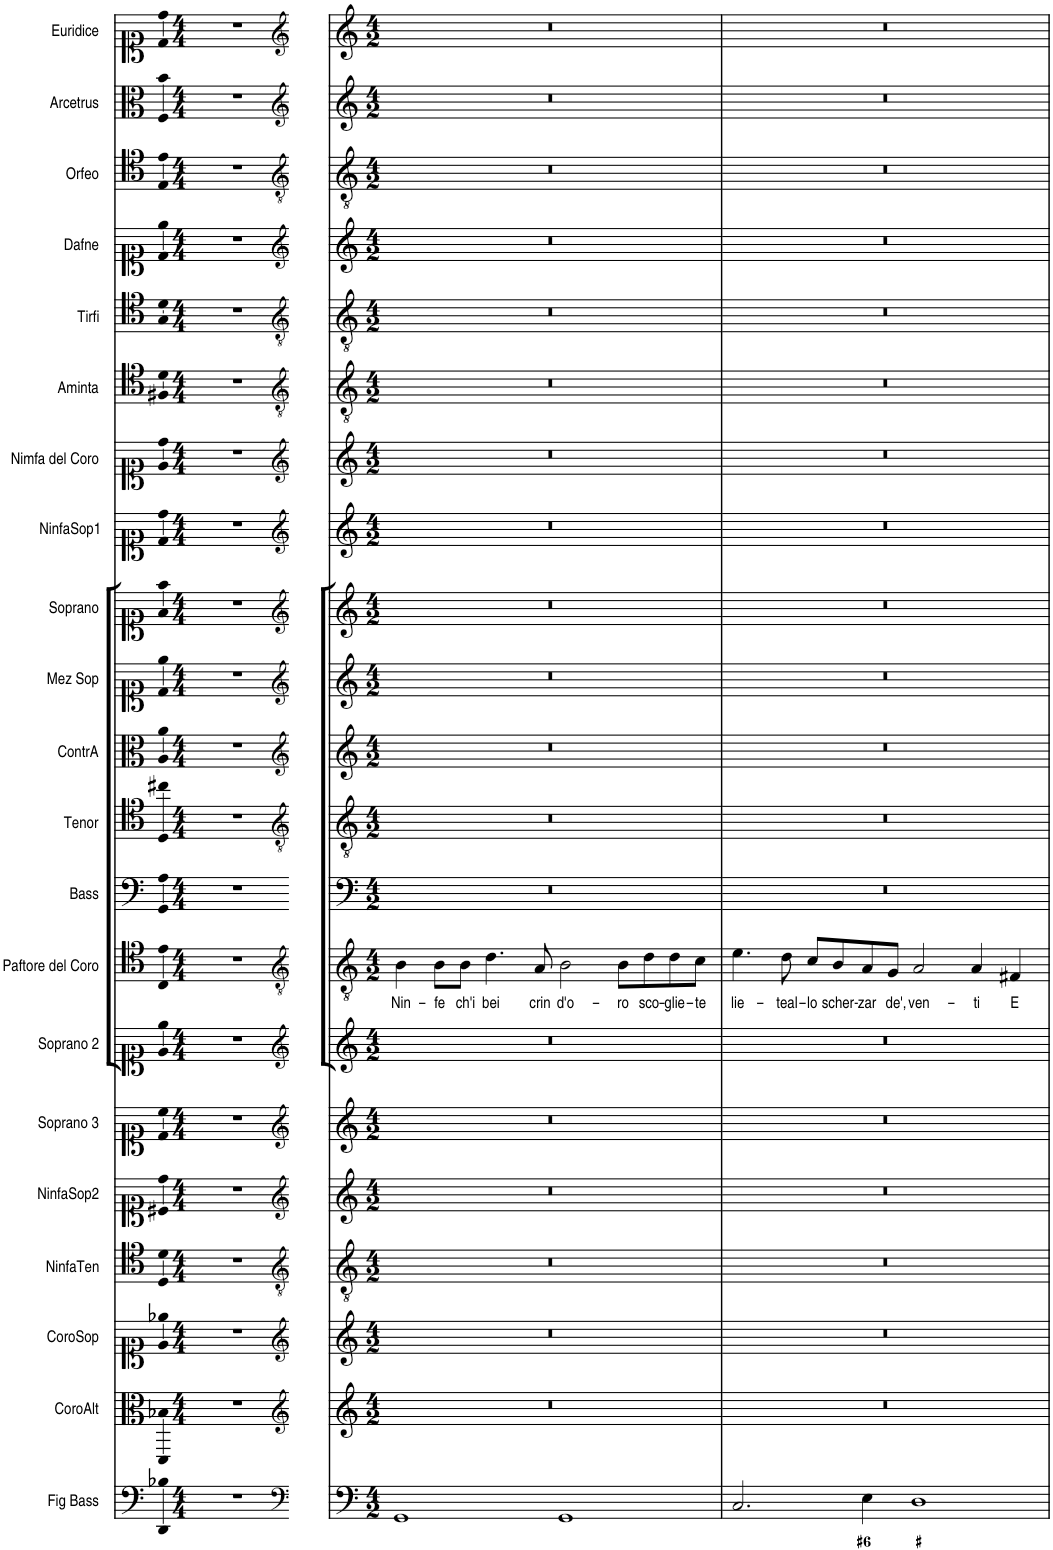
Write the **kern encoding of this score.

**kern	**kern	**kern	**kern	**kern	**kern	**kern	**kern	**text	**kern	**kern	**kern	**kern	**kern	**kern	**kern	**kern	**kern	**kern	**kern	**kern	**kern
*part21	*part20	*part19	*part18	*part17	*part16	*part15	*part14	*part14	*part13	*part12	*part11	*part10	*part9	*part8	*part7	*part6	*part5	*part4	*part3	*part2	*part1
*staff21	*staff20	*staff19	*staff18	*staff17	*staff16	*staff15	*staff14	*staff14	*staff13	*staff12	*staff11	*staff10	*staff9	*staff8	*staff7	*staff6	*staff5	*staff4	*staff3	*staff2	*staff1
*I"Fig Bass	*I"CoroAlt	*I"CoroSop	*I"NinfaTen	*I"NinfaSop2	*I"Soprano 3	*I"Soprano 2	*I"Paftore del Coro	*	*I"Bass	*I"Tenor	*I"ContrA	*I"Mez Sop	*I"Soprano	*I"NinfaSop1	*I"Nimfa del Coro	*I"Aminta	*I"Tirfi	*I"Dafne	*I"Orfeo	*I"Arcetrus	*I"Euridice
*I'Fig Bass	*I'CoroAlt	*I'CoroSop	*I'NinfaTen	*I'NinfaSop2	*I'Soprano 3	*I'Soprano 2	*	*	*I'Bass	*I'Tenor	*I'ContrA	*I'Mez Sop	*I'Soprano	*I'NinfaSop1	*	*I'Aminta	*I'Tirfi	*I'Dafne	*I'Orfeo	*I'Arcetrus	*I'Euridice
*clefF4	*clefC3	*clefC1	*clefC4	*clefC1	*clefC1	*clefC1	*clefC4	*	*clefF4	*clefC4	*clefC3	*clefC1	*clefC1	*clefC1	*clefC1	*clefC4	*clefC4	*clefC1	*clefC4	*clefC3	*clefC1
*k[]	*k[]	*k[]	*k[]	*k[]	*k[]	*k[]	*k[]	*	*k[]	*k[]	*k[]	*k[]	*k[]	*k[]	*k[]	*k[]	*k[]	*k[]	*k[]	*k[]	*k[]
*M4/4	*M4/4	*M4/4	*M4/4	*M4/4	*M4/4	*M4/4	*M4/4	*	*M4/4	*M4/4	*M4/4	*M4/4	*M4/4	*M4/4	*M4/4	*M4/4	*M4/4	*M4/4	*M4/4	*M4/4	*M4/4
=	=	=	=	=	=	=	=	=	=	=	=	=	=	=	=	=	=	=	=	=	=
1r	1r	1r	1r	1r	1r	1r	1r	.	1r	1r	1r	1r	1r	1r	1r	1r	1r	1r	1r	1r	1r
=1-	=1-	=1-	=1-	=1-	=1-	=1-	=1-	=1-	=1-	=1-	=1-	=1-	=1-	=1-	=1-	=1-	=1-	=1-	=1-	=1-	=1-
*clefF4	*clefG2	*clefG2	*clefGv2	*clefG2	*clefG2	*clefG2	*clefGv2	*	*clefF4	*clefGv2	*clefG2	*clefG2	*clefG2	*clefG2	*clefG2	*clefGv2	*clefGv2	*clefG2	*clefGv2	*clefG2	*clefG2
*M4/2	*M4/2	*M4/2	*M4/2	*M4/2	*M4/2	*M4/2	*M4/2	*	*M4/2	*M4/2	*M4/2	*M4/2	*M4/2	*M4/2	*M4/2	*M4/2	*M4/2	*M4/2	*M4/2	*M4/2	*M4/2
!	!	!	!	!	!	!	!	!LO:LY:b	!	!	!	!	!	!	!	!	!	!	!	!	!
1GG	0r	0r	0r	0r	0r	0r	4B\	Nin-	0r	0r	0r	0r	0r	0r	0r	0r	0r	0r	0r	0r	0r
!	!	!	!	!	!	!	!	!LO:LY:b	!	!	!	!	!	!	!	!	!	!	!	!	!
.	.	.	.	.	.	.	8B\L	-fe	.	.	.	.	.	.	.	.	.	.	.	.	.
!	!	!	!	!	!	!	!	!LO:LY:b	!	!	!	!	!	!	!	!	!	!	!	!	!
.	.	.	.	.	.	.	8B\J	ch'i	.	.	.	.	.	.	.	.	.	.	.	.	.
!	!	!	!	!	!	!	!	!LO:LY:b	!	!	!	!	!	!	!	!	!	!	!	!	!
.	.	.	.	.	.	.	4.d\	bei	.	.	.	.	.	.	.	.	.	.	.	.	.
!	!	!	!	!	!	!	!	!LO:LY:b	!	!	!	!	!	!	!	!	!	!	!	!	!
.	.	.	.	.	.	.	8A/	crin	.	.	.	.	.	.	.	.	.	.	.	.	.
!	!	!	!	!	!	!	!	!LO:LY:b	!	!	!	!	!	!	!	!	!	!	!	!	!
1GG	.	.	.	.	.	.	2B\	d'o-	.	.	.	.	.	.	.	.	.	.	.	.	.
!	!	!	!	!	!	!	!	!LO:LY:b	!	!	!	!	!	!	!	!	!	!	!	!	!
.	.	.	.	.	.	.	8B\L	-ro	.	.	.	.	.	.	.	.	.	.	.	.	.
!	!	!	!	!	!	!	!	!LO:LY:b	!	!	!	!	!	!	!	!	!	!	!	!	!
.	.	.	.	.	.	.	8d\	sco-	.	.	.	.	.	.	.	.	.	.	.	.	.
!	!	!	!	!	!	!	!	!LO:LY:b	!	!	!	!	!	!	!	!	!	!	!	!	!
.	.	.	.	.	.	.	8d\	-glie-	.	.	.	.	.	.	.	.	.	.	.	.	.
!	!	!	!	!	!	!	!	!LO:LY:b	!	!	!	!	!	!	!	!	!	!	!	!	!
.	.	.	.	.	.	.	8c\J	-te	.	.	.	.	.	.	.	.	.	.	.	.	.
=2	=2	=2	=2	=2	=2	=2	=2	=2	=2	=2	=2	=2	=2	=2	=2	=2	=2	=2	=2	=2	=2
!	!	!	!	!	!	!	!	!LO:LY:b	!	!	!	!	!	!	!	!	!	!	!	!	!
2.C/	0r	0r	0r	0r	0r	0r	4.e\	lie-	0r	0r	0r	0r	0r	0r	0r	0r	0r	0r	0r	0r	0r
!	!	!	!	!	!	!	!	!LO:LY:b	!	!	!	!	!	!	!	!	!	!	!	!	!
.	.	.	.	.	.	.	8d\	-teal-	.	.	.	.	.	.	.	.	.	.	.	.	.
!	!	!	!	!	!	!	!	!LO:LY:b	!	!	!	!	!	!	!	!	!	!	!	!	!
.	.	.	.	.	.	.	8c/L	-lo	.	.	.	.	.	.	.	.	.	.	.	.	.
!	!	!	!	!	!	!	!	!LO:LY:b	!	!	!	!	!	!	!	!	!	!	!	!	!
.	.	.	.	.	.	.	8B/	scher-	.	.	.	.	.	.	.	.	.	.	.	.	.
!	!	!	!	!	!	!	!	!LO:LY:b	!	!	!	!	!	!	!	!	!	!	!	!	!
4E\	.	.	.	.	.	.	8A/	-zar	.	.	.	.	.	.	.	.	.	.	.	.	.
!	!	!	!	!	!	!	!	!LO:LY:b	!	!	!	!	!	!	!	!	!	!	!	!	!
.	.	.	.	.	.	.	8G/J	de',	.	.	.	.	.	.	.	.	.	.	.	.	.
!	!	!	!	!	!	!	!	!LO:LY:b	!	!	!	!	!	!	!	!	!	!	!	!	!
1D	.	.	.	.	.	.	2A/	ven-	.	.	.	.	.	.	.	.	.	.	.	.	.
!	!	!	!	!	!	!	!	!LO:LY:b	!	!	!	!	!	!	!	!	!	!	!	!	!
.	.	.	.	.	.	.	4A/	-ti	.	.	.	.	.	.	.	.	.	.	.	.	.
!	!	!	!	!	!	!	!	!LO:LY:b	!	!	!	!	!	!	!	!	!	!	!	!	!
.	.	.	.	.	.	.	4F#X/	E	.	.	.	.	.	.	.	.	.	.	.	.	.
=	=	=	=	=	=	=	=	=	=	=	=	=	=	=	=	=	=	=	=	=	=
*-	*-	*-	*-	*-	*-	*-	*-	*-	*-	*-	*-	*-	*-	*-	*-	*-	*-	*-	*-	*-	*-
